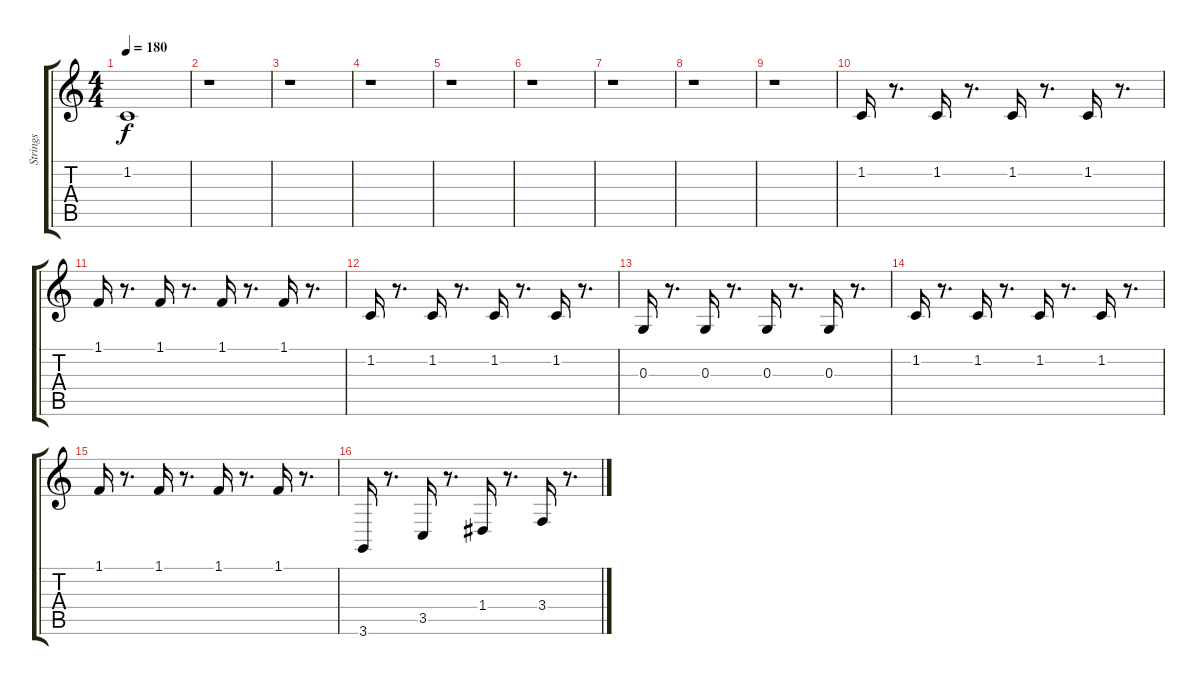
\track ("Strings" "Strings") {instrument stringensemble1}
\staff {score tabs}
\tuning (E4 B3 G3 D3 A2 E2) {hide}
\ts (4 4)
\tempo 180
\clef g2
\ks c
1.2{t}.1{dy f} |
r.1 |
r.1 |
r.1 |
r.1 |
r.1 |
r.1 |
r.1 |
r.1 |
1.2.16 r.8{d} 1.2.16 r.8{d} 1.2.16 r.8{d} 1.2.16 r.8{d} |
1.1.16 r.8{d} 1.1.16 r.8{d} 1.1.16 r.8{d} 1.1.16 r.8{d} |
1.2.16 r.8{d} 1.2.16 r.8{d} 1.2.16 r.8{d} 1.2.16 r.8{d} |
0.3.16 r.8{d} 0.3.16 r.8{d} 0.3.16 r.8{d} 0.3.16 r.8{d} |
1.2.16 r.8{d} 1.2.16 r.8{d} 1.2.16 r.8{d} 1.2.16 r.8{d} |
1.1.16 r.8{d} 1.1.16 r.8{d} 1.1.16 r.8{d} 1.1.16 r.8{d} |
3.6.16 r.8{d} 3.5.16 r.8{d} 1.4.16 r.8{d} 3.4.16 r.8{d}
